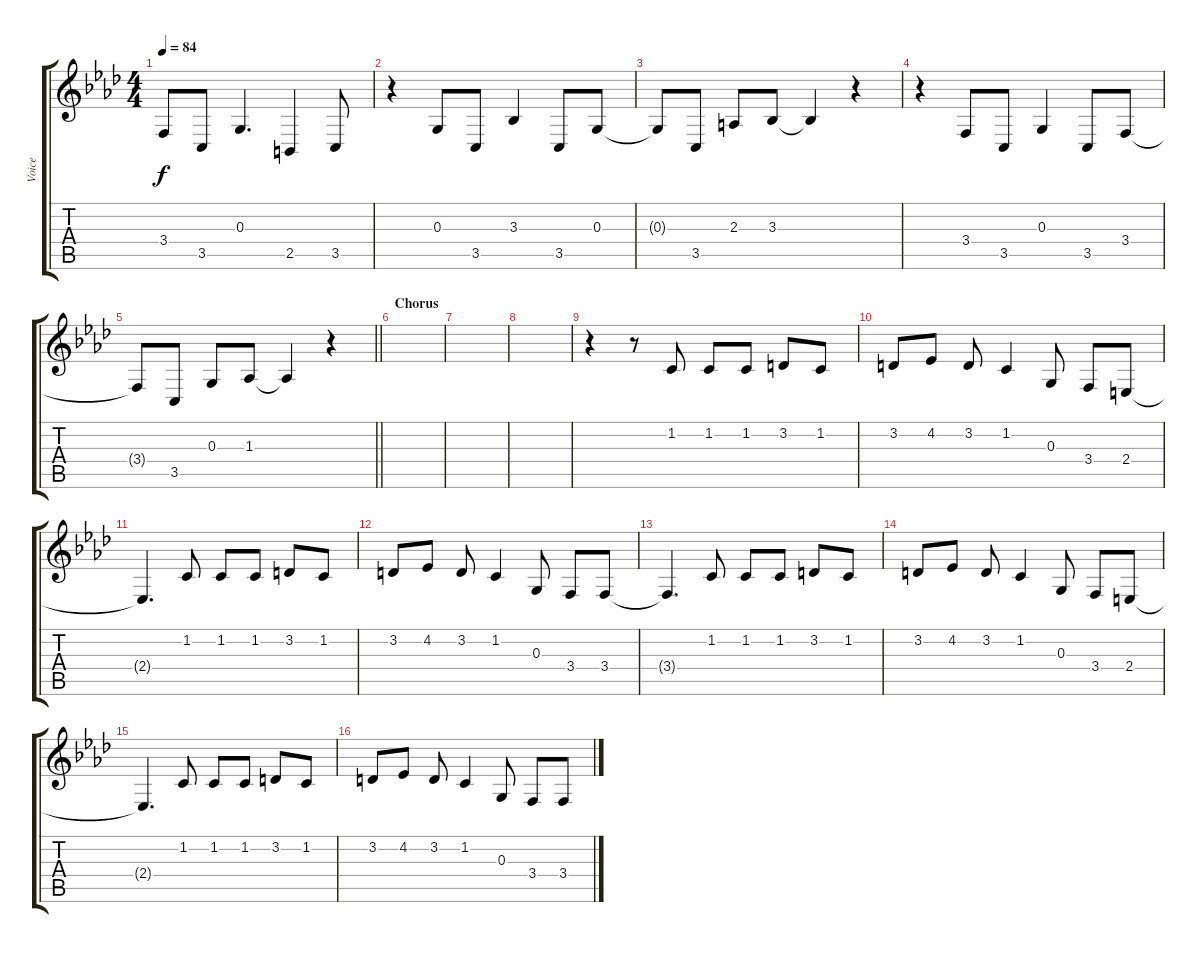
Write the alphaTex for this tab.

\track ("Voice" "Voice") {instrument vibraphone}
\staff {score tabs}
\tuning (E4 B3 G3 D3 A2 E2) {hide}
\ts (4 4)
\tempo 84
\clef g2
\ks ab
3.4{t}.8{dy f} 3.5.8 0.3.4{d} 2.5.4 3.5.8 |
r.4 0.3.8 3.5.8 3.3.4 3.5.8 0.3.8 |
0.3{t}.8 3.5.8 2.3.8 3.3.8 3.3{t}.4 r.4 |
r.4 3.4.8 3.5.8 0.3.4 3.5.8 3.4.8 |
\barLineRight lightlight
3.4{t}.8 3.5.8 0.3.8 1.3.8 1.3{t}.4 r.4 |
\section ("" "Chorus")
|
|
|
r.4 r.8 1.2.8 1.2.8 1.2.8 3.2.8 1.2.8 |
3.2.8 4.2.8 3.2.8 1.2.4 0.3.8 3.4.8 2.4.8 |
2.4{t}.4{d} 1.2.8 1.2.8 1.2.8 3.2.8 1.2.8 |
3.2.8 4.2.8 3.2.8 1.2.4 0.3.8 3.4.8 3.4.8 |
3.4{t}.4{d} 1.2.8 1.2.8 1.2.8 3.2.8 1.2.8 |
3.2.8 4.2.8 3.2.8 1.2.4 0.3.8 3.4.8 2.4.8 |
2.4{t}.4{d} 1.2.8 1.2.8 1.2.8 3.2.8 1.2.8 |
3.2.8 4.2.8 3.2.8 1.2.4 0.3.8 3.4.8 3.4.8
